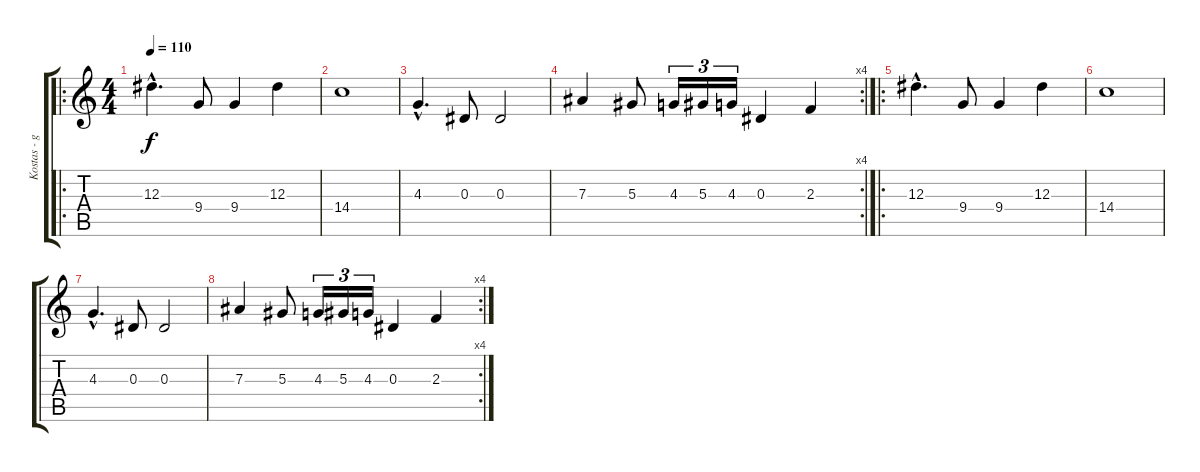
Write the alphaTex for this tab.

\track ("Kostas - gtr1" "Kostas - g") {instrument distortionguitar}
\staff {score tabs}
\tuning (C4 G3 Eb3 Bb2 F2 C2) {hide}
\ro
\ts (4 4)
\tempo 110
\clef g2
\ks c
12.3{hac}.4{d dy f} 9.4.8 9.4.4 12.3.4 |
14.4.1 |
4.3{hac}.4{d} 0.3.8 0.3.2 |
\rc 4
7.3.4 5.3.8 4.3.16{tu (3 2)} 5.3.16{tu (3 2)} 4.3.16{tu (3 2)} 0.3.4 2.3.4 |
\ro
12.3{hac}.4{d volume 0} 9.4.8 9.4.4 12.3.4 |
14.4.1 |
4.3{hac}.4{d} 0.3.8 0.3.2 |
\rc 4
7.3.4 5.3.8 4.3.16{tu (3 2)} 5.3.16{tu (3 2)} 4.3.16{tu (3 2)} 0.3.4 2.3.4
